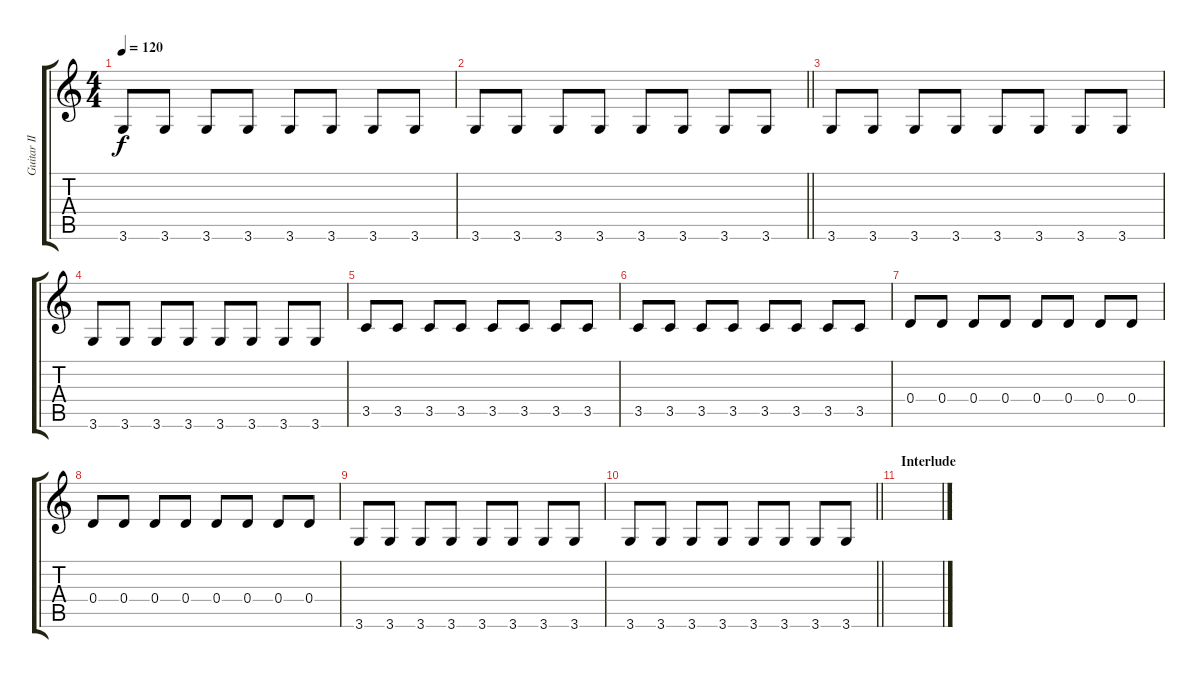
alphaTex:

\track ("Guitar II" "Guitar II") {instrument acousticguitarnylon}
\staff {score tabs}
\tuning (E4 B3 G3 D3 A2 E2) {hide}
\ts (4 4)
\tempo 120
\clef g2
\ks c
3.6.8{dy f} 3.6.8 3.6.8 3.6.8 3.6.8 3.6.8 3.6.8 3.6.8 |
\barLineRight lightlight
3.6.8 3.6.8 3.6.8 3.6.8 3.6.8 3.6.8 3.6.8 3.6.8 |
3.6.8 3.6.8 3.6.8 3.6.8 3.6.8 3.6.8 3.6.8 3.6.8 |
3.6.8 3.6.8 3.6.8 3.6.8 3.6.8 3.6.8 3.6.8 3.6.8 |
3.5.8 3.5.8 3.5.8 3.5.8 3.5.8 3.5.8 3.5.8 3.5.8 |
3.5.8 3.5.8 3.5.8 3.5.8 3.5.8 3.5.8 3.5.8 3.5.8 |
0.4.8 0.4.8 0.4.8 0.4.8 0.4.8 0.4.8 0.4.8 0.4.8 |
0.4.8 0.4.8 0.4.8 0.4.8 0.4.8 0.4.8 0.4.8 0.4.8 |
3.6.8 3.6.8 3.6.8 3.6.8 3.6.8 3.6.8 3.6.8 3.6.8 |
\barLineRight lightlight
3.6.8 3.6.8 3.6.8 3.6.8 3.6.8 3.6.8 3.6.8 3.6.8 |
\section ("" "Interlude")
